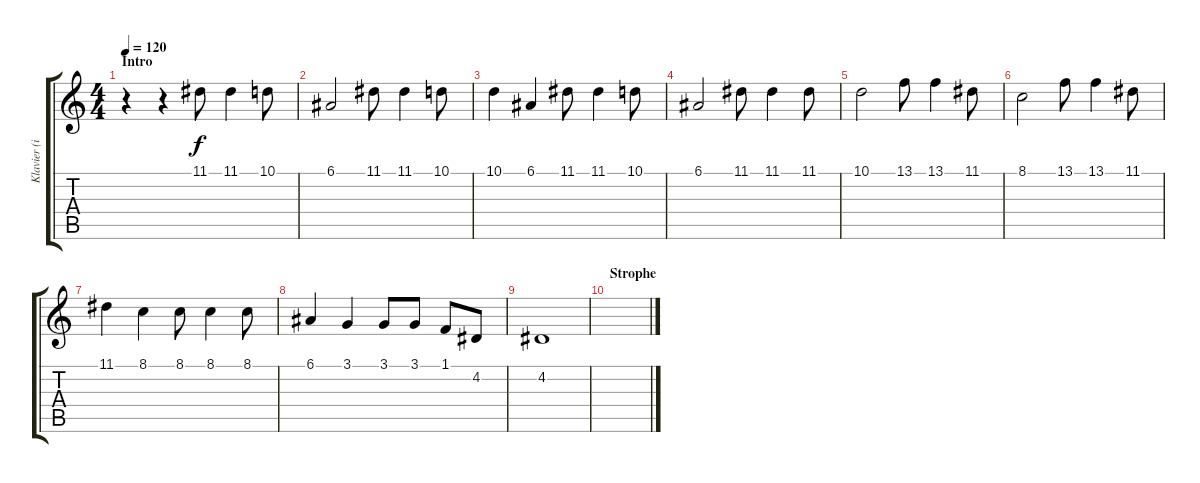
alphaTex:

\track ("Klavier (intro)" "Klavier (i") {instrument honkytonkpiano}
\staff {score tabs}
\tuning (E4 B3 G3 D3 A2 E2) {hide}
\ts (4 4)
\section ("" "Intro")
\tempo 120
\clef g2
\ks c
r.4{dy f instrument honkytonkpiano} r.4 11.1.8 11.1.4 10.1.8 |
6.1.2 11.1.8 11.1.4 10.1.8 |
10.1.4 6.1.4 11.1.8 11.1.4 10.1.8 |
6.1.2 11.1.8 11.1.4 11.1.8 |
10.1.2 13.1.8 13.1.4 11.1.8 |
8.1.2 13.1.8 13.1.4 11.1.8 |
11.1.4 8.1.4 8.1.8 8.1.4 8.1.8 |
6.1.4 3.1.4 3.1.8 3.1.8 1.1.8 4.2.8 |
4.2.1 |
\section ("" "Strophe")
